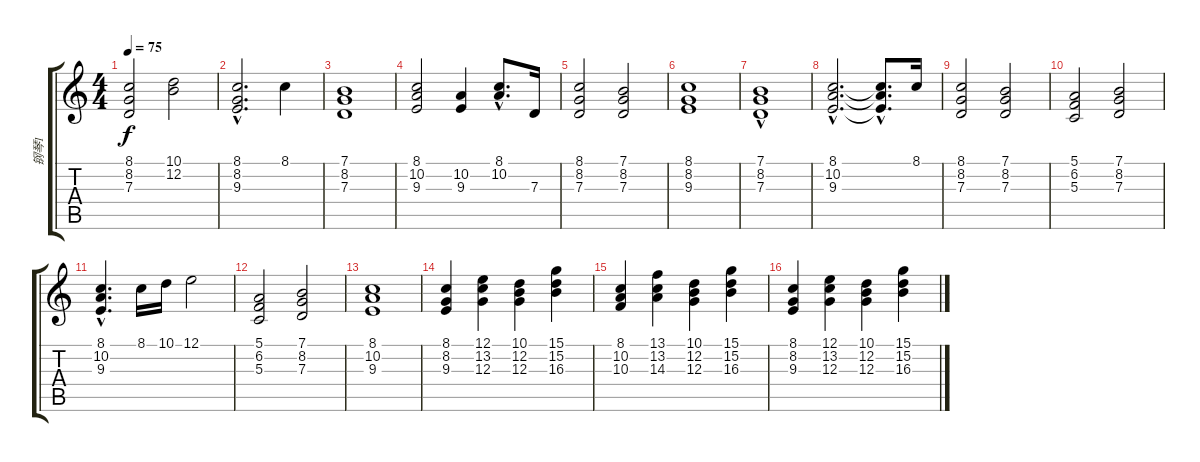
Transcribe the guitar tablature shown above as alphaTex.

\track ("钢琴1" "钢琴1") {instrument brightacousticpiano}
\staff {score tabs}
\tuning (E4 B3 G3 D3 A2 E2) {hide}
\ts (4 4)
\tempo 75
\clef g2
\ks c
(8.1 8.2 7.3).2{dy f} (10.1 12.2).2 |
(8.1{hac} 8.2{hac} 9.3{hac}).2{d} 8.1.4 |
(7.1 8.2 7.3).1 |
(8.1 10.2 9.3).2 (10.2 9.3).4 (8.1{hac} 10.2{hac}).8{d} 7.3.16 |
(8.1 8.2 7.3).2 (7.1 8.2 7.3).2 |
(8.1 8.2 9.3).1 |
(7.1{hac} 8.2 7.3).1 |
(8.1{hac} 10.2{hac} 9.3{hac}).2{d} (8.1{hac t} 10.2{hac t} 9.3{hac t}).8{d} 8.1.16 |
(8.1 8.2 7.3).2 (7.1 8.2 7.3).2 |
(5.1 6.2 5.3).2 (7.1 8.2 7.3).2 |
(8.1{hac} 10.2{hac} 9.3{hac}).4{d} 8.1.16 10.1.16 12.1.2 |
(5.1 6.2 5.3).2 (7.1 8.2 7.3).2 |
(8.1 10.2 9.3).1 |
(8.1 8.2 9.3).4 (12.1 13.2 12.3).4 (10.1 12.2 12.3).4 (15.1 15.2 16.3).4 |
(8.1 10.2 10.3).4 (13.1 13.2 14.3).4 (10.1 12.2 12.3).4 (15.1 15.2 16.3).4 |
(8.1 8.2 9.3).4 (12.1 13.2 12.3).4 (10.1 12.2 12.3).4 (15.1 15.2 16.3).4
